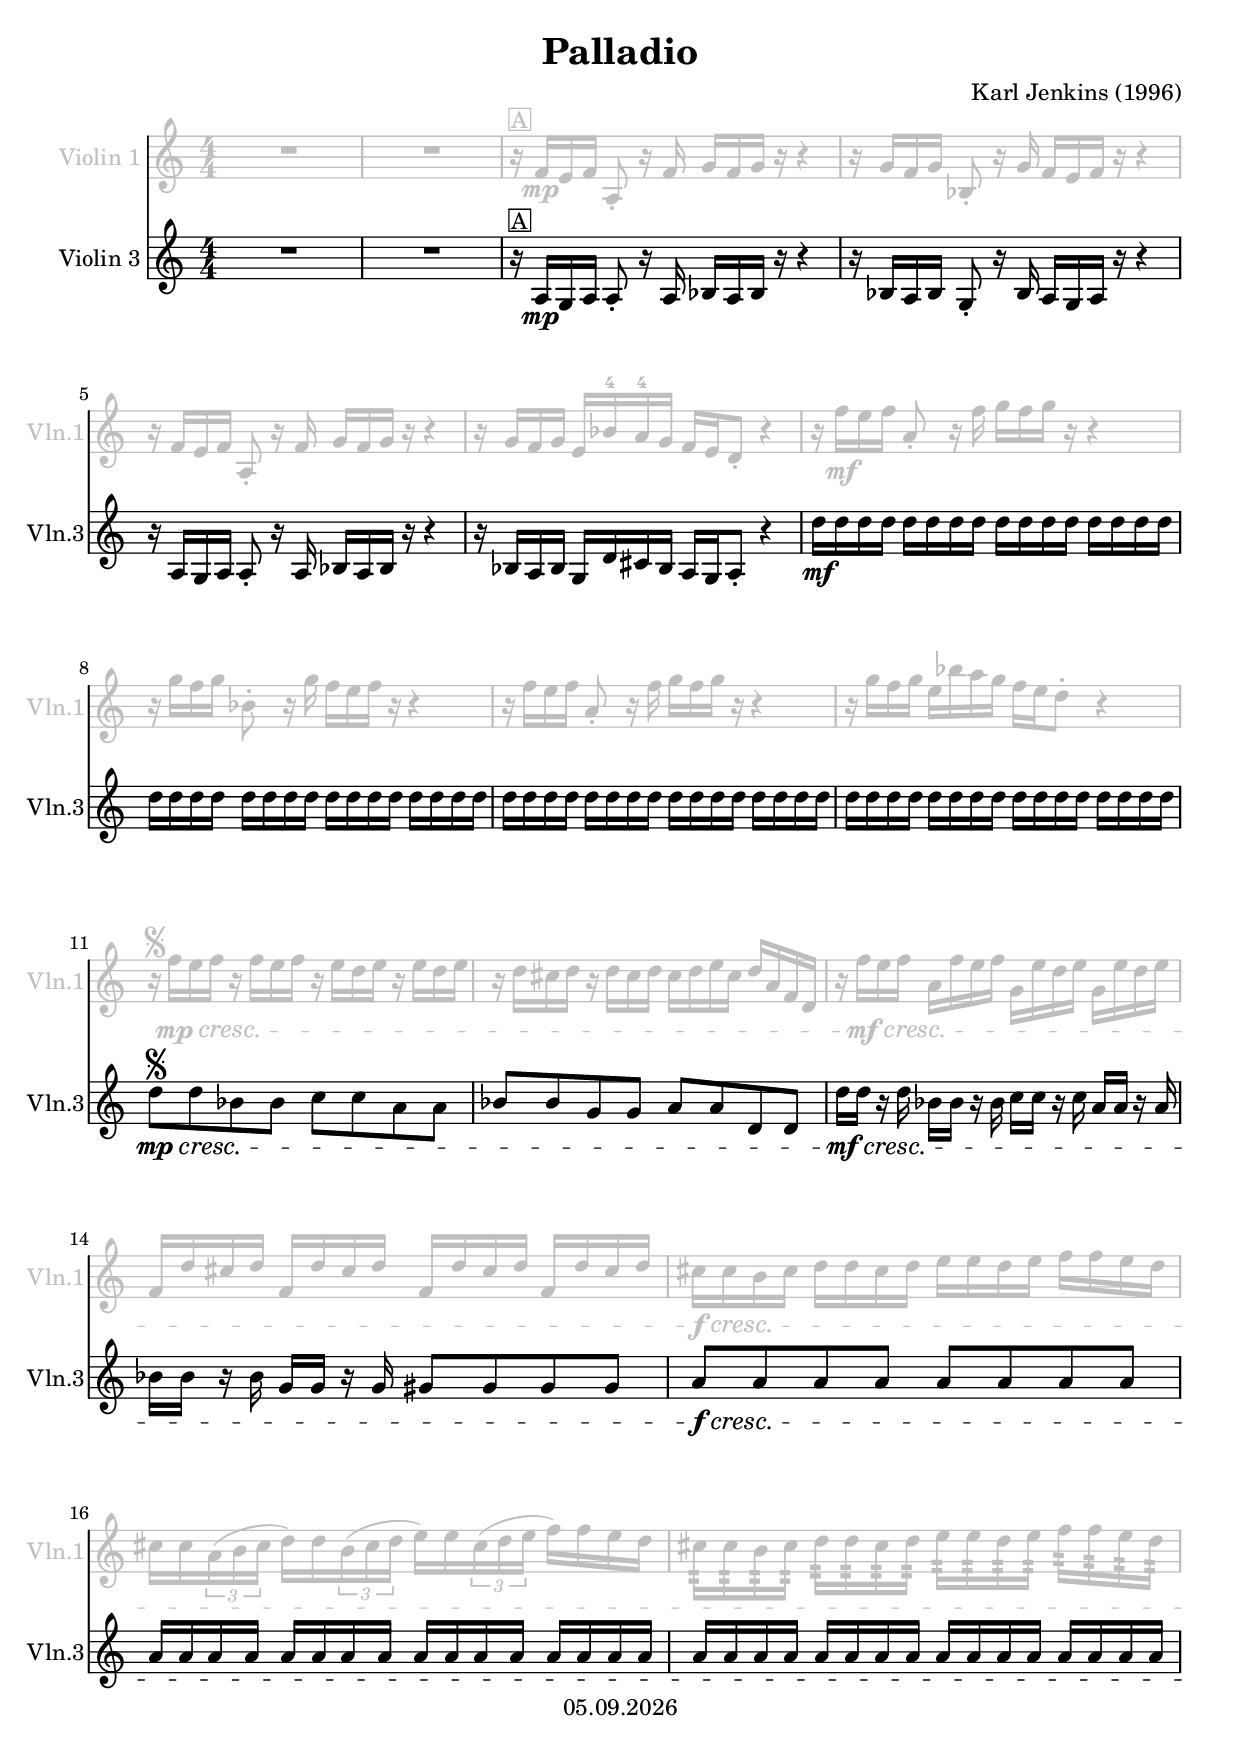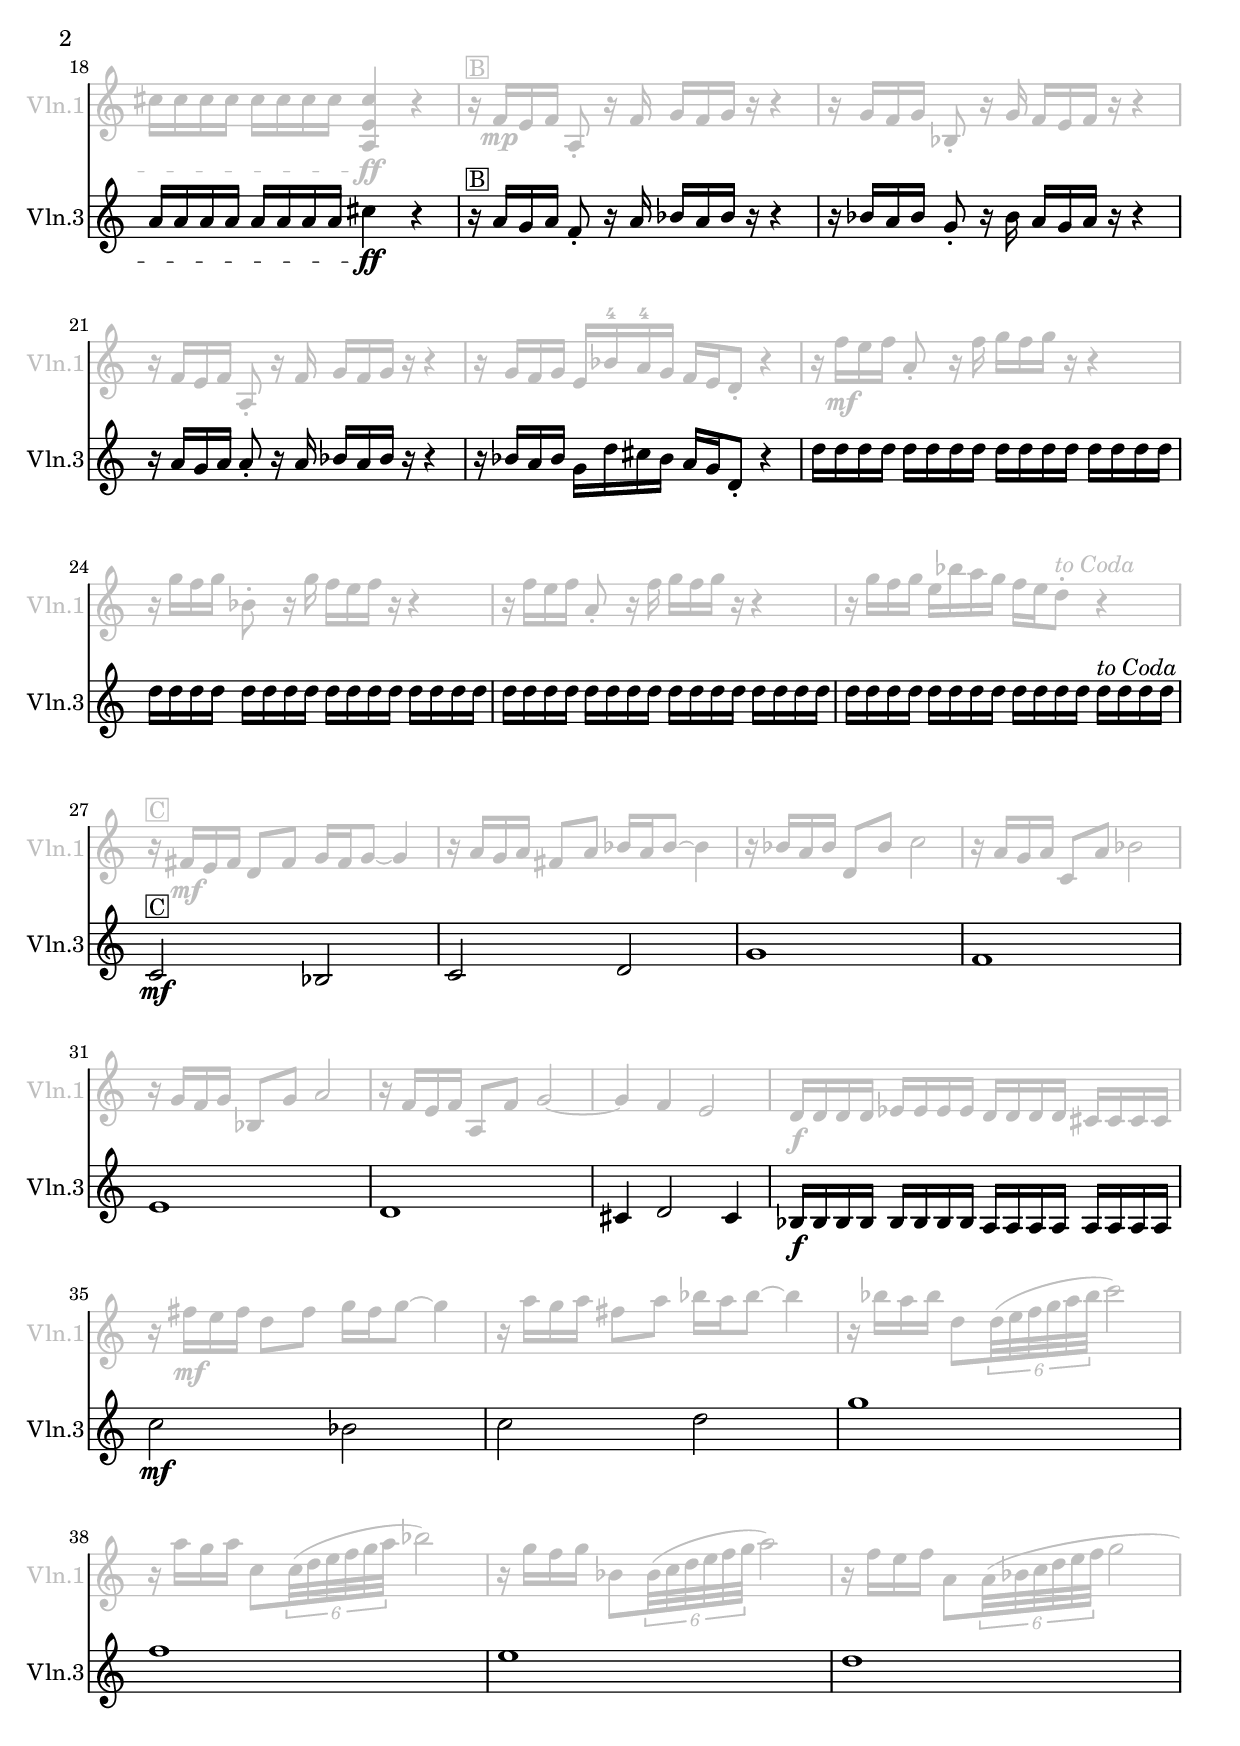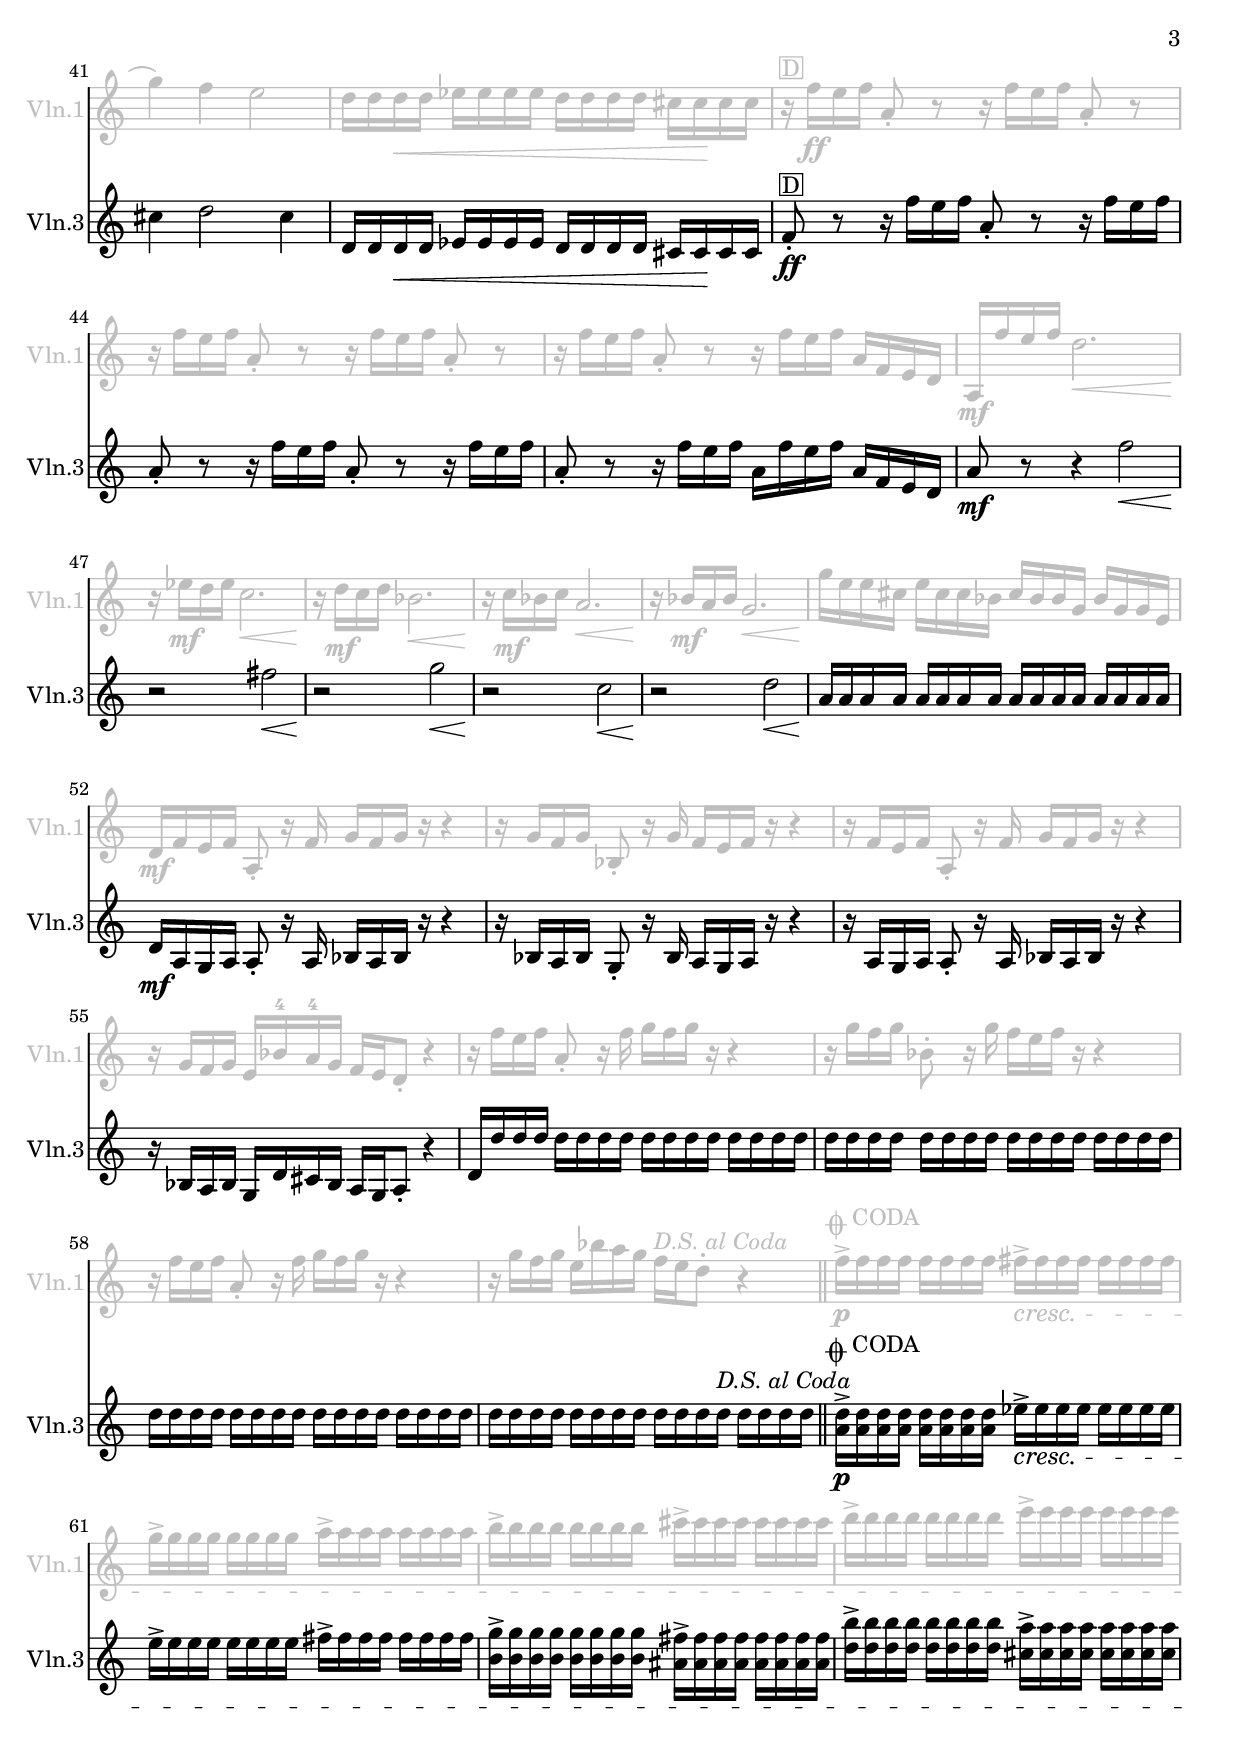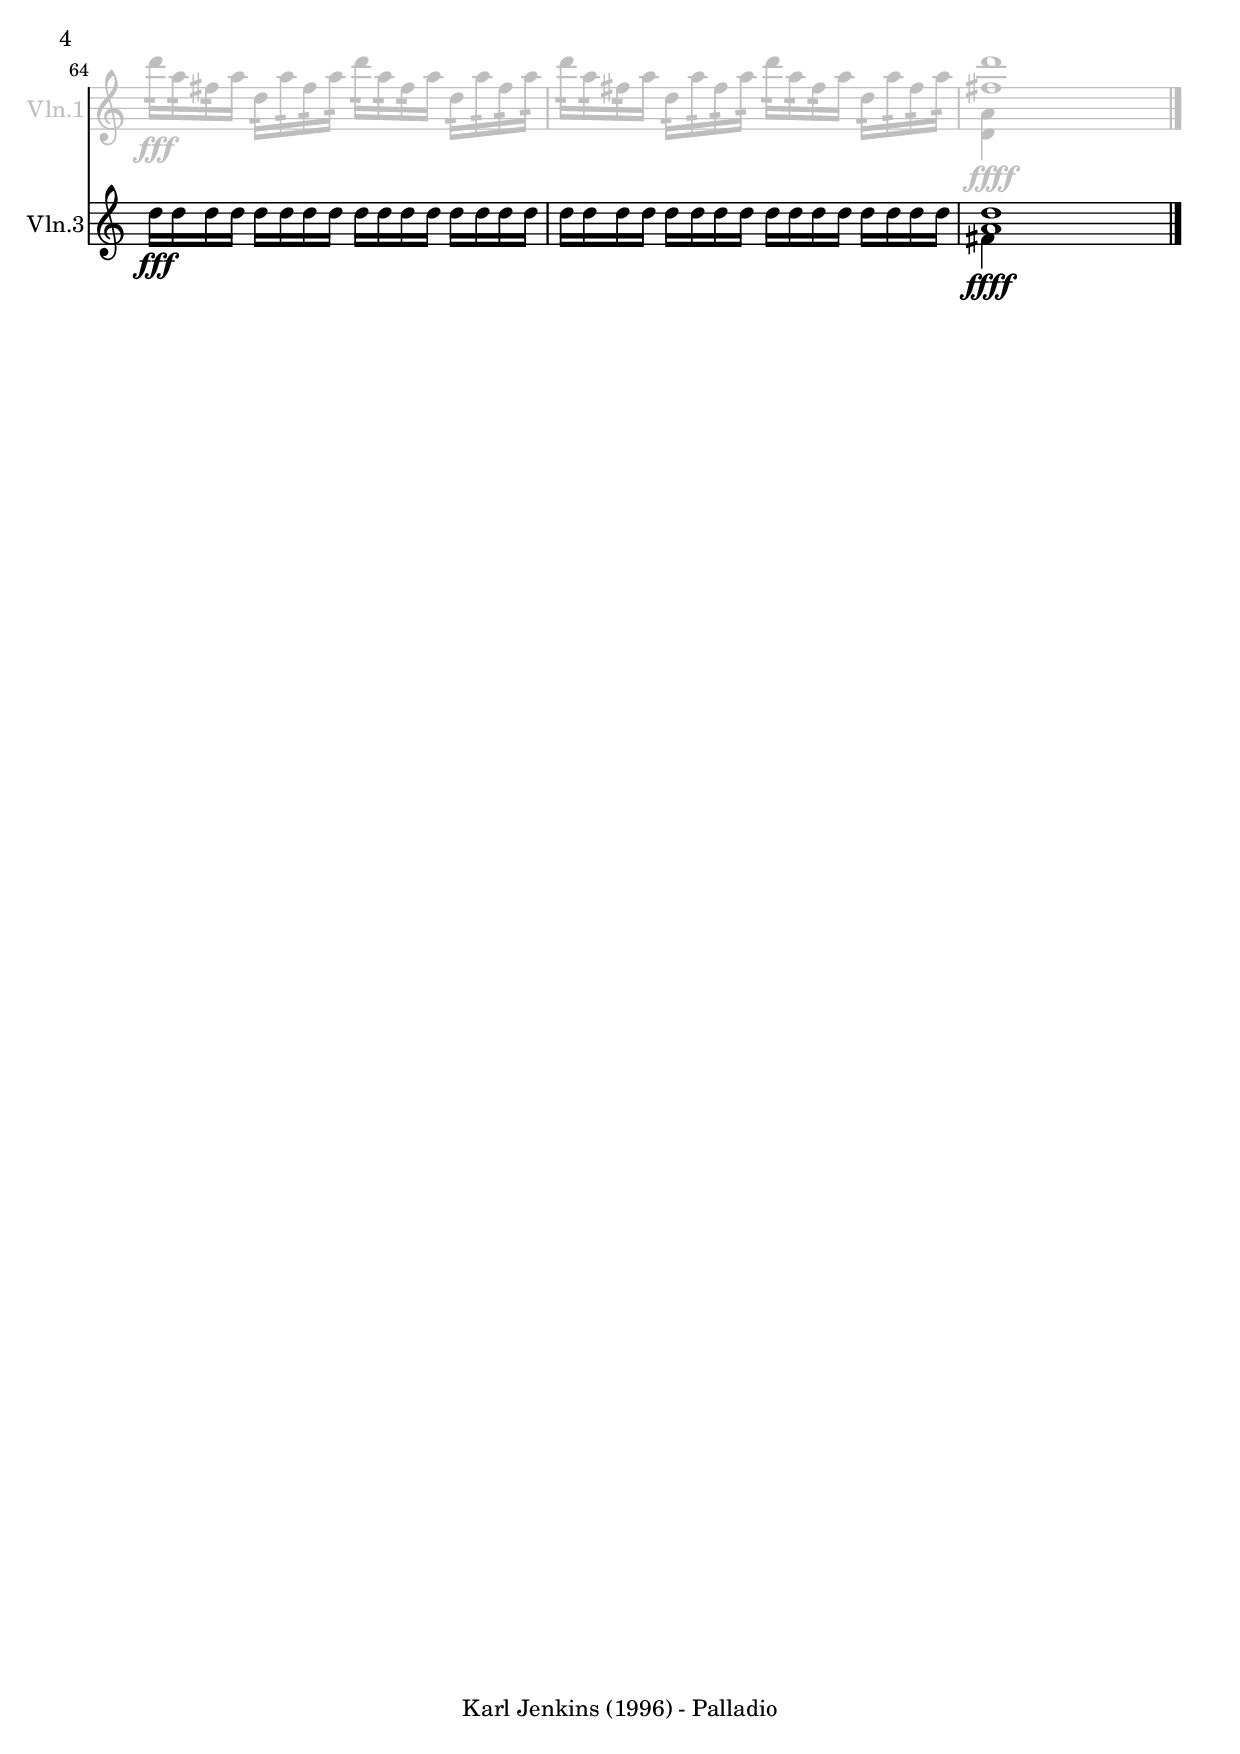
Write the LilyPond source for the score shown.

\version "2.18.2"

\include "../globals.ily"
\include "../voices/violin1.ily"
\version "2.18.2"
\include "../globals.ily"

violinIII =  \relative a {
  \globalSettings
  \clef "treble"
  R1*2 | % 2
  r16^\markup { \box "A" } a16\mp g16 a16 a8-. r16 a16 bes16 a16 bes16 r16 r4 | % 3
  r16 bes16 a16 bes16 g8-. r16 bes16 a16 g16 a16 r16 r4 | % 4
  r16 a16 g16 a16 a8-. r16 a16 bes16 a16 bes16 r16 r4 | % 5
  r16 bes16 a16 bes16 g16 d'16 cis16 bes16 a16 g16 a8-. r4 | % 6
  d'16\mf d16 d16 d16 d16 d16 d16 d16 d16 d16 d16 d16 d16 d16 d16 d16 | % 7
  d16 d16 d16 d16 d16 d16 d16 d16 d16 d16 d16 d16 d16 d16 d16 d16 | % 8
  d16 d16 d16 d16 d16 d16 d16 d16 d16 d16 d16 d16 d16 d16 d16 d16 | % 9
  d16 d16 d16 d16 d16 d16 d16 d16 d16 d16 d16 d16 d16 d16 d16 d16 | % 10
  d8\segno \mp \cresc d8 bes8 bes8 c8 c8 a8 a8 | % 11
  bes8 bes8 g8 g8 a8 a8 d,8 d8 | % 12
  d'16\mf \cresc d16 r16 d16 bes16 bes16 r16 bes16 c16 c16 r16 c16 a16 a16 r16 a16 | % 13
  bes16 bes16 r16 bes16 g16 g16 r16 g16 gis8 gis8 gis8 gis8 | % 14
  a8 \f \cresc a8 a8 a8 a8 a8 a8 a8 | % 15
  a16 a16 a16 a16 a16 a16 a16 a16 a16 a16 a16 a16 a16 a16 a16 a16 | % 16
  a16 a16 a16 a16 a16 a16 a16 a16 a16 a16 a16 a16 a16 a16 a16 a16 | % 17
  a16 a16 a16 a16 a16 a16 a16 a16 cis4\ff r4 | % 18
  r16^\markup { \box "B" }  a16 g16 a16 f8-. r16 a16 bes16 a16 bes16 r16 r4 | % 19
  r16 bes16 a16 bes16 g8-. r16 bes16 a16 g16 a16 r16 r4 | % 20
  r16 a16 g16 a16 a8-. r16 a16 bes16 a16 bes16 r16 r4 | % 21
  r16 bes16 a16 bes16 g16 d'16 cis16 bes16 a16 g16 d8-. r4 | % 22
  d'16 d16 d16 d16 d16 d16 d16 d16 d16 d16 d16 d16 d16 d16 d16 d16 | % 23
  d16 d16 d16 d16 d16 d16 d16 d16 d16 d16 d16 d16 d16 d16 d16 d16 | % 24
  d16 d16 d16 d16 d16 d16 d16 d16 d16 d16 d16 d16 d16 d16 d16 d16 | % 25
  d16 d16 d16 d16 d16 d16 d16 d16 d16 d16 d16 d16 d16^\markup { \italic "to Coda" } d16 d16 d16 | % 26
  c,2^\markup { \box "C" } \mf bes2 | % 27
  c2 d2 | % 28
  g1 | % 29
  f1 | % 30
  e1 | % 31
  d1 | % 32
  cis4 d2 cis4 | % 33
  bes16 \f bes16 bes16 bes16 bes16 bes16 bes16 bes16 a16 a16 a16 a16 a16 a16 a16 a16 | % 34
  c'2\mf bes2 | % 35
  c2 d2 | % 36
  g1 | % 37
  f1 | % 38
  e1 | % 39
  d1 | % 40
  cis4 d2 cis4 | % 41
  d,16 d16 d16\< d16 es16 es16 es16 es16 d16 d16 d16 d16 cis16 cis16\! cis16 cis16 | % 42
  f8-.^\markup { \box "D" } \ff r8 r16 f'16 e16 f16 a,8-. r8 r16 f'16 e16 f16 | % 167
  a,8-. r8 r16 f'16 e16 f16 a,8-. r8 r16 f'16 e16 f16 | % 169
  a,8-. r8 r16 f'16 e16 f16 a,16 f'16 e16 f16 a,16 f16 e16 d16 | % 92  
  a'8\mf r8 r4 f'2\< | % 93
  r2\! fis2\< | % 95
  r2\! g2\< | % 97
  r2\! c,2\< | % 99  
  r2\! d2\< | % 102
  a16\! a16 a16 a16 a16 a16 a16 a16 a16 a16 a16 a16 a16 a16 a16 a16 | % 103
  d,16\mf a16 g16 a16 a8-. r16 a16 bes16 a16 bes16 r16 r4 | % 52
  r16 bes16 a16 bes16 g8-. r16 bes16 a16 g16 a16 r16 r4 | % 53
  r16 a16 g16 a16 a8-. r16 a16 bes16 a16 bes16 r16 r4 | % 54
  r16 bes16 a16 bes16 g16 d'16 cis16 bes16 a16 g16 a8-. r4 | % 55
  d16 d'16 d16 d16 d16 d16 d16 d16 d16 d16 d16 d16 d16 d16 d16 d16 | % 113
  d16 d16 d16 d16 d16 d16 d16 d16 d16 d16 d16 d16 d16 d16 d16 d16 | % 115
  d16 d16 d16 d16 d16 d16 d16 d16 d16 d16 d16 d16 d16 d16 d16 d16 | % 117
  d16 d16 d16 d16 d16 d16 d16 d16 d16 d16 d16 d16^\markup { \italic "D.S. al Coda" }   d16 d16 d16 d16 | % 119
  <a d>16->\p^\markup { \musicglyph #"scripts.coda" "CODA" }  <a d>16 <a d>16 <a d>16 <a d>16 <a d>16 <a d>16 <a d>16 es'16->\cresc es16 es16 es16 es16 es16 es16 es16 | % 122
  e16-> e16 e16 e16 e16 e16 e16 e16 fis16-> fis16 fis16 fis16 fis16 fis16 fis16 fis16 | % 123
  <b, g'>16-> <b g'>16 <b g'>16 <b g'>16 <b g'>16 <b g'>16 <b g'>16 <b g'>16 <ais fis'>16-> <ais fis'>16 <ais fis'>16 <ais fis'>16 <ais fis'>16 <ais fis'>16 <ais fis'>16 <ais fis'>16 | % 125
  <d b'>16-> <d b'>16 <d b'>16 <d b'>16 <d b'>16 <d b'>16 <d b'>16 <d b'>16 <cis a'>16-> <cis a'>16 <cis a'>16 <cis a'>16 <cis a'>16 <cis a'>16 <cis a'>16 <cis a'>16 | % 127
  d16\fff d16 d16 d16 d16 d16 d16 d16 d16 d16 d16 d16 d16 d16 d16 d16 | % 64
  d16 d16 d16 d16 d16 d16 d16 d16 d16 d16 d16 d16 d16 d16 d16 d16 | % 65
  << <a d>1 \\ fis4\ffff s2.  >> | % 66
  
  \bar "|."
}


\score {
  <<
    \new Staff \with { instrumentName = "Violin 1" shortInstrumentName = "Vln.1" } { 
     \applyContext #(override-color-for-all-grobs (x11-color 'gray))
     \violinI 
    }
    \new Staff \with { instrumentName = "Violin 3" shortInstrumentName = "Vln.3" } { \violinIII }    
  >>
  \layout {
    indent = 1.5\cm
    short-indent = 0.5\cm
  }
}